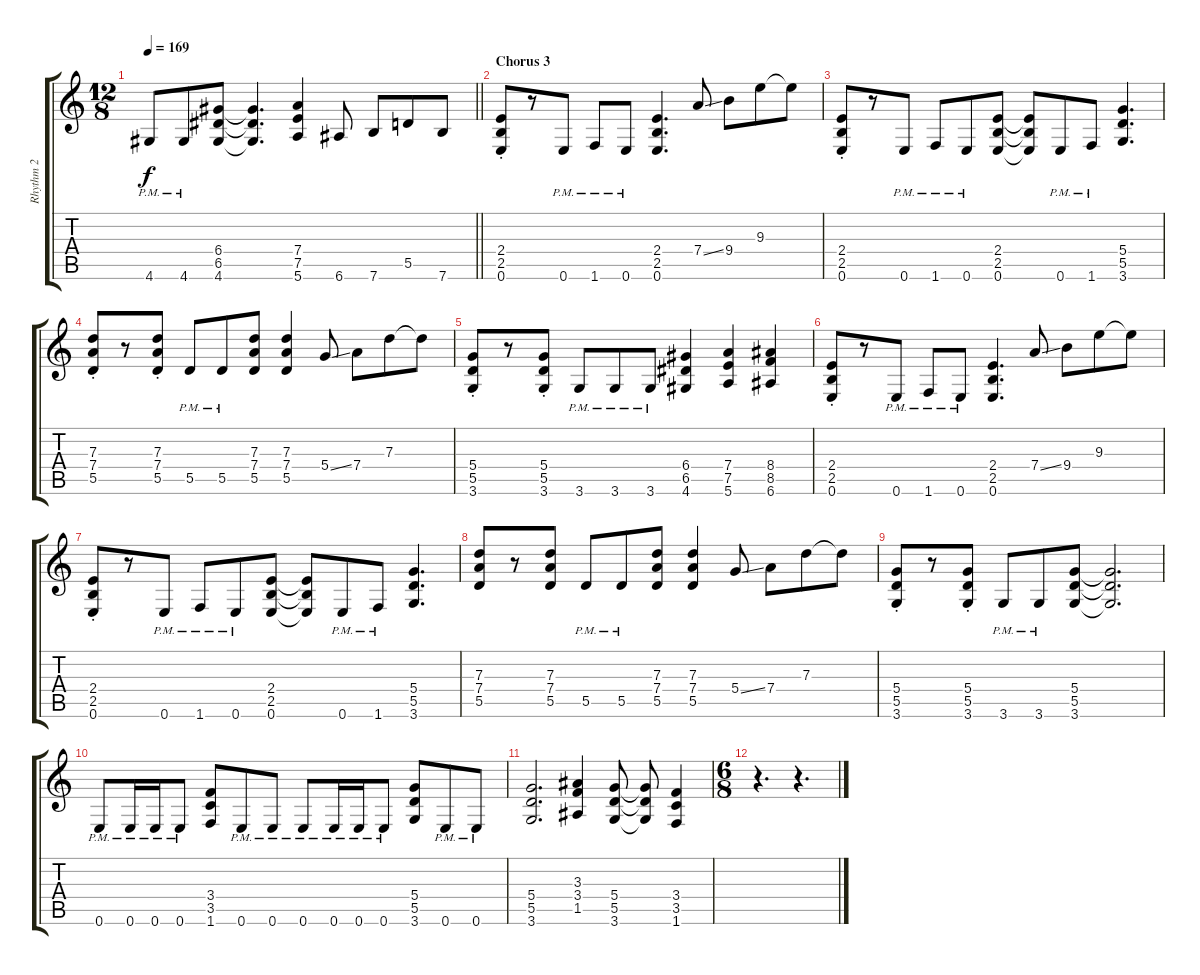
\track ("Rhythm 2" "Rhythm 2") {instrument distortionguitar}
\staff {score tabs}
\tuning (E4 B3 G3 D3 A2 E2) {hide}
\ts (12 8)
\tempo 169
\clef g2
\barLineRight lightlight
\ks c
4.6{pm}.8{dy f} 4.6{pm}.8 (6.4 6.5 4.6).8 (6.4{t} 6.5{t} 4.6{t}).4{d} (7.4 7.5 5.6).4 6.6.8 7.6.8 5.5.8 7.6.8 |
\section ("" "Chorus 3")
(2.4{st} 2.5{st} 0.6{st}).8 r.8 0.6{pm}.8 1.6{pm}.8 0.6{pm}.8 (2.4 2.5 0.6).4{d} 7.4{ss}.8 9.4.8 9.3.8 9.3{t}.8 |
(2.4{st} 2.5{st} 0.6{st}).8 r.8 0.6{pm}.8 1.6{pm}.8 0.6{pm}.8 (2.4 2.5 0.6).8 (2.4{t} 2.5{t} 0.6{t}).8 0.6{pm}.8 1.6{pm}.8 (5.4 5.5 3.6).4{d} |
(7.3{st} 7.4{st} 5.5{st}).8 r.8 (7.3{st} 7.4{st} 5.5{st}).8 5.5{pm}.8 5.5{pm}.8 (7.3 7.4 5.5).8 (7.3 7.4 5.5).4 5.4{ss}.8 7.4.8 7.3.8 7.3{t}.8 |
(5.4{st} 5.5{st} 3.6{st}).8 r.8 (5.4{st} 5.5{st} 3.6{st}).8 3.6{pm}.8 3.6{pm}.8 3.6{pm}.8 (6.4 6.5 4.6).4 (7.4 7.5 5.6).4 (8.4 8.5 6.6).4 |
(2.4{st} 2.5{st} 0.6{st}).8 r.8 0.6{pm}.8 1.6{pm}.8 0.6{pm}.8 (2.4 2.5 0.6).4{d} 7.4{ss}.8 9.4.8 9.3.8 9.3{t}.8 |
(2.4{st} 2.5{st} 0.6{st}).8 r.8 0.6{pm}.8 1.6{pm}.8 0.6{pm}.8 (2.4 2.5 0.6).8 (2.4{t} 2.5{t} 0.6{t}).8 0.6{pm}.8 1.6{pm}.8 (5.4 5.5 3.6).4{d} |
(7.3 7.4 5.5).8 r.8 (7.3 7.4 5.5).8 5.5{pm}.8 5.5{pm}.8 (7.3 7.4 5.5).8 (7.3 7.4 5.5).4 5.4{ss}.8 7.4.8 7.3.8 7.3{t}.8 |
(5.4{st} 5.5{st} 3.6{st}).8 r.8 (5.4{st} 5.5{st} 3.6{st}).8 3.6{pm}.8 3.6{pm}.8 (5.4 5.5 3.6).8 (5.4{t} 5.5{t} 3.6{t}).2{d} |
0.6{pm}.8 0.6{pm}.16 0.6{pm}.16 0.6{pm}.8 (3.4 3.5 1.6).8 0.6{pm}.8 0.6{pm}.8 0.6{pm}.8 0.6{pm}.16 0.6{pm}.16 0.6{pm}.8 (5.4 5.5 3.6).8 0.6{pm}.8 0.6{pm}.8 |
(5.4 5.5 3.6).2{d} (3.3 3.4 1.5).4 (5.4 5.5 3.6).8 (5.4{t} 5.5{t} 3.6{t}).8 (3.4 3.5 1.6).4 |
\ts (6 8)
r.4{d} r.4{d}
